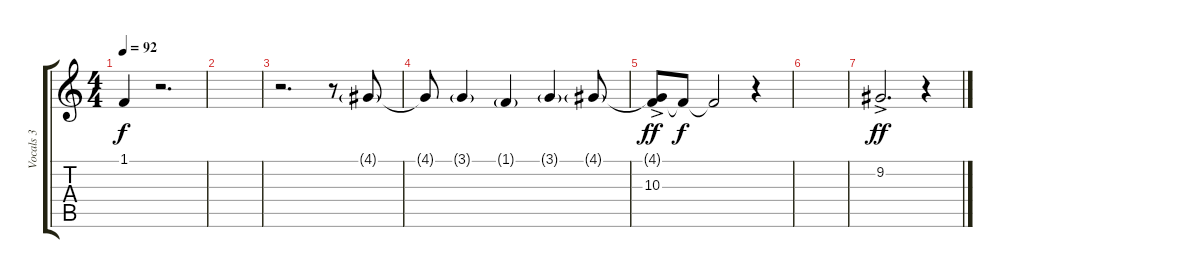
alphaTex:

\track ("Vocals 3" "Vocals 3") {instrument altosax}
\staff {score tabs}
\tuning (E4 B3 G3 D3 A2 E2) {hide}
\ts (4 4)
\tempo 92
\clef g2
\ks c
1.1{t}.4{dy f} r.2{d} |
|
r.2{d} r.8 4.1{g}.8 |
4.1{t}.8 3.1{g}.4 1.1{g}.4 3.1{g}.4 4.1{g}.8 |
(4.1{t} 10.3{ac}).8{dy ff} 10.3{t}.8{dy f} 10.3{t}.2 r.4 |
|
9.2{ac}.2{d dy ff} r.4
